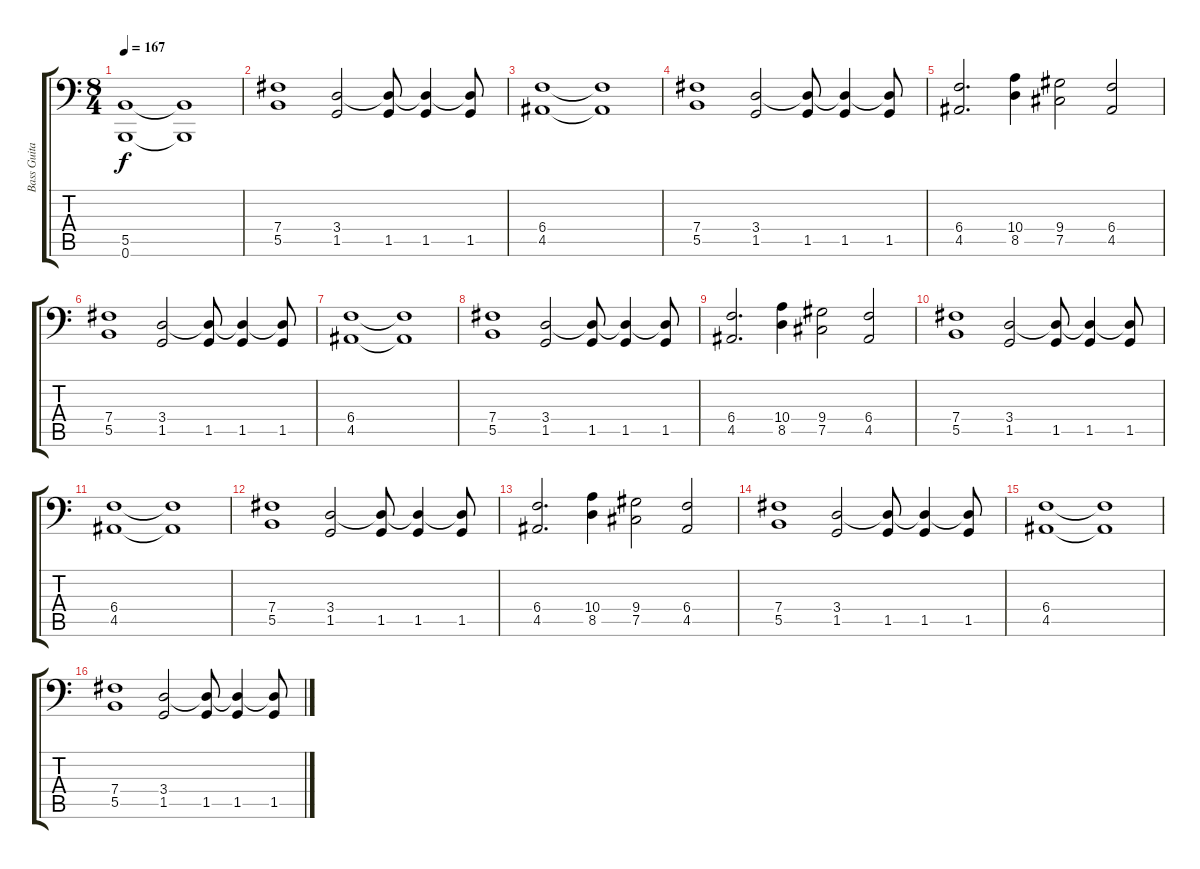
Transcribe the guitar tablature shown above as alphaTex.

\track ("Bass Guitar" "Bass Guita") {instrument electricbassfinger}
\staff {score tabs}
\tuning (Db3 Ab2 E2 B1 Gb1 B0) {hide}
\ts (8 4)
\tempo 167
\clef f4
\ks c
(5.5{t} 0.6{t}).1{dy f} (5.5{t} 0.6{t}).1 |
(7.4 5.5).1 (3.4 1.5).2 (3.4{t} 1.5).8 (3.4{t} 1.5).4 (3.4{t} 1.5).8 |
(6.4 4.5).1 (6.4{t} 4.5{t}).1 |
(7.4 5.5).1 (3.4 1.5).2 (3.4{t} 1.5).8 (3.4{t} 1.5).4 (3.4{t} 1.5).8 |
(6.4 4.5).2{d} (10.4 8.5).4 (9.4 7.5).2 (6.4 4.5).2 |
(7.4 5.5).1 (3.4 1.5).2 (3.4{t} 1.5).8 (3.4{t} 1.5).4 (3.4{t} 1.5).8 |
(6.4 4.5).1 (6.4{t} 4.5{t}).1 |
(7.4 5.5).1 (3.4 1.5).2 (3.4{t} 1.5).8 (3.4{t} 1.5).4 (3.4{t} 1.5).8 |
(6.4 4.5).2{d} (10.4 8.5).4 (9.4 7.5).2 (6.4 4.5).2 |
(7.4 5.5).1 (3.4 1.5).2 (3.4{t} 1.5).8 (3.4{t} 1.5).4 (3.4{t} 1.5).8 |
(6.4 4.5).1 (6.4{t} 4.5{t}).1 |
(7.4 5.5).1 (3.4 1.5).2 (3.4{t} 1.5).8 (3.4{t} 1.5).4 (3.4{t} 1.5).8 |
(6.4 4.5).2{d} (10.4 8.5).4 (9.4 7.5).2 (6.4 4.5).2 |
(7.4 5.5).1 (3.4 1.5).2 (3.4{t} 1.5).8 (3.4{t} 1.5).4 (3.4{t} 1.5).8 |
(6.4 4.5).1 (6.4{t} 4.5{t}).1 |
(7.4 5.5).1 (3.4 1.5).2 (3.4{t} 1.5).8 (3.4{t} 1.5).4 (3.4{t} 1.5).8
